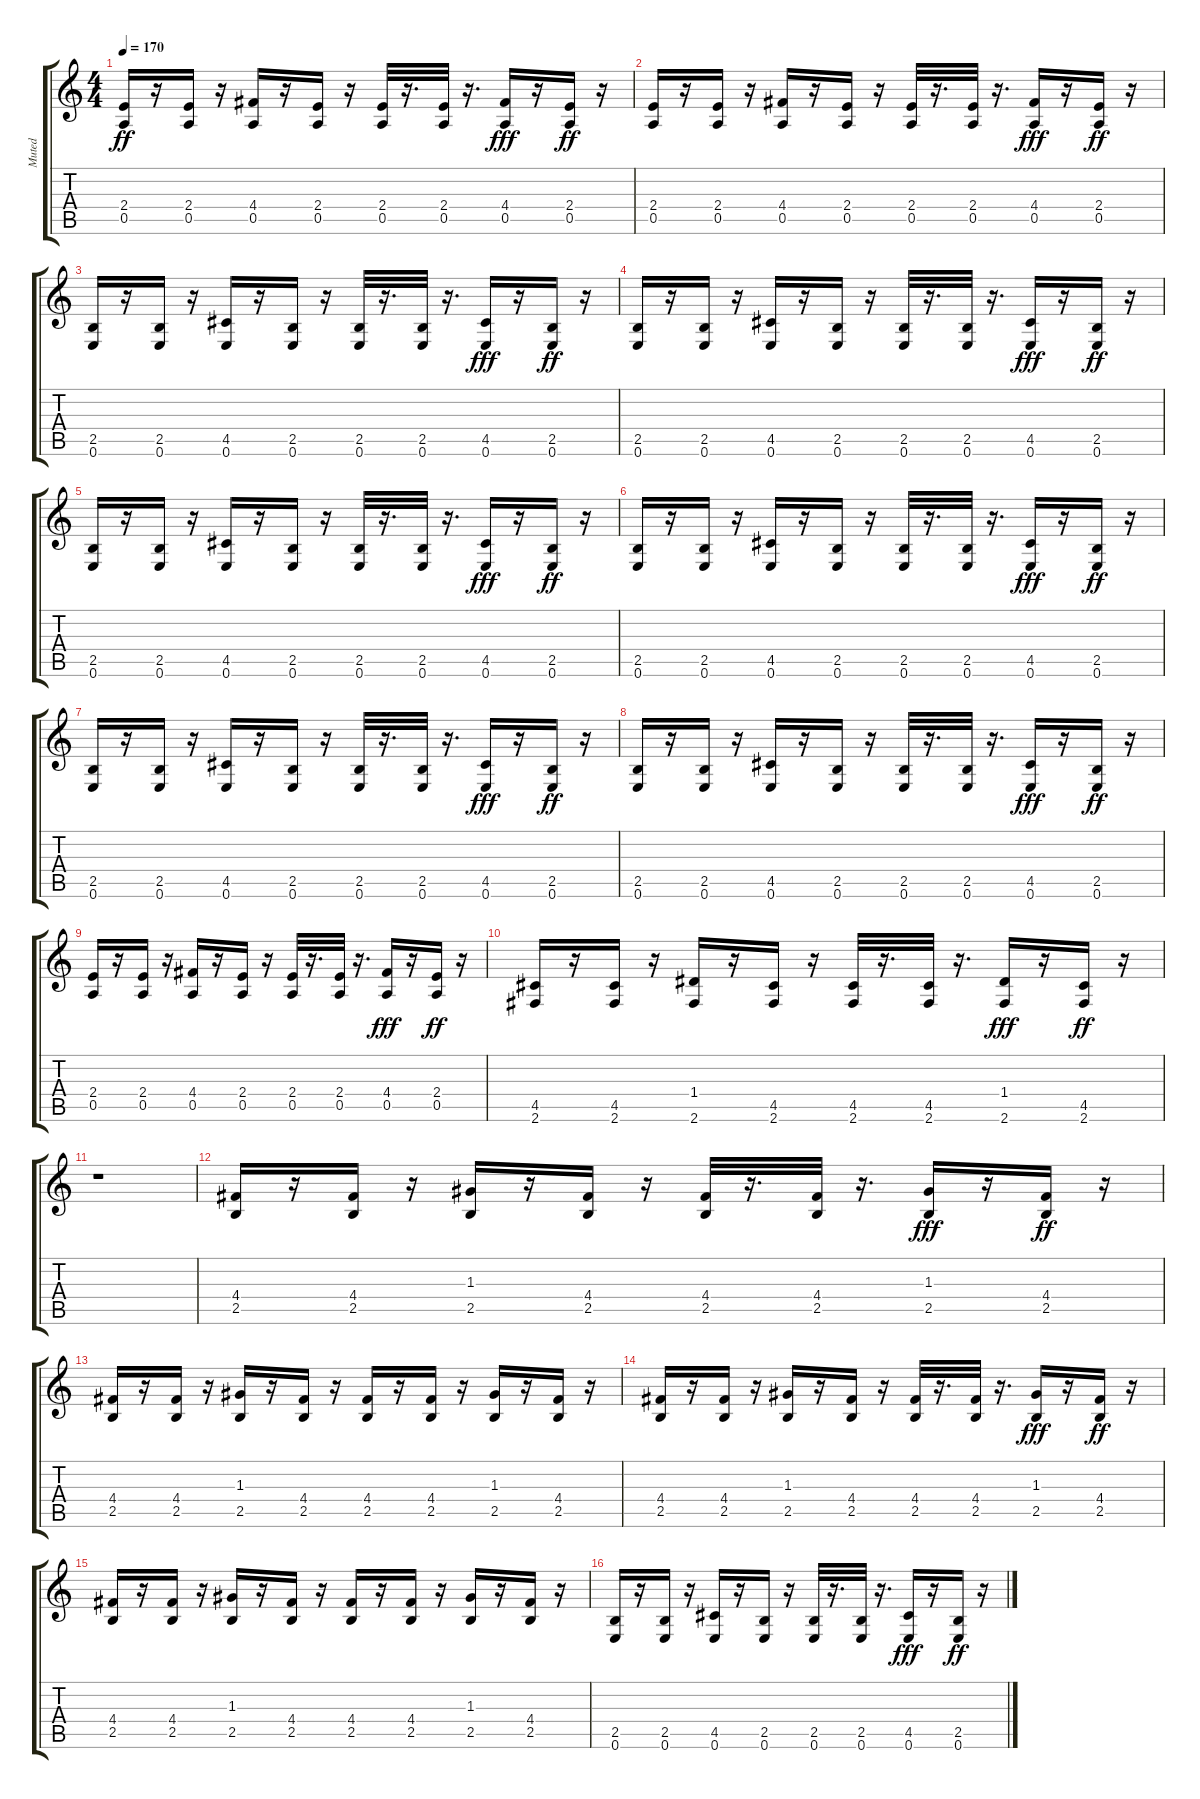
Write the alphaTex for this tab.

\track ("Muted" "Muted") {instrument electricguitarmuted}
\staff {score tabs}
\tuning (E4 B3 G3 D3 A2 E2) {hide}
\ts (4 4)
\tempo 170
\clef g2
\ks c
(2.4 0.5).16{dy ff} r.16 (2.4 0.5).16 r.16 (4.4 0.5).16 r.16 (2.4 0.5).16 r.16 (2.4 0.5).32 r.16{d} (2.4 0.5).32 r.16{d} (4.4 0.5).16{dy fff} r.16 (2.4 0.5).16{dy ff} r.16 |
(2.4 0.5).16 r.16 (2.4 0.5).16 r.16 (4.4 0.5).16 r.16 (2.4 0.5).16 r.16 (2.4 0.5).32 r.16{d} (2.4 0.5).32 r.16{d} (4.4 0.5).16{dy fff} r.16 (2.4 0.5).16{dy ff} r.16 |
(2.5 0.6).16 r.16 (2.5 0.6).16 r.16 (4.5 0.6).16 r.16 (2.5 0.6).16 r.16 (2.5 0.6).32 r.16{d} (2.5 0.6).32 r.16{d} (4.5 0.6).16{dy fff} r.16 (2.5 0.6).16{dy ff} r.16 |
(2.5 0.6).16 r.16 (2.5 0.6).16 r.16 (4.5 0.6).16 r.16 (2.5 0.6).16 r.16 (2.5 0.6).32 r.16{d} (2.5 0.6).32 r.16{d} (4.5 0.6).16{dy fff} r.16 (2.5 0.6).16{dy ff} r.16 |
(2.5 0.6).16 r.16 (2.5 0.6).16 r.16 (4.5 0.6).16 r.16 (2.5 0.6).16 r.16 (2.5 0.6).32 r.16{d} (2.5 0.6).32 r.16{d} (4.5 0.6).16{dy fff} r.16 (2.5 0.6).16{dy ff} r.16 |
(2.5 0.6).16 r.16 (2.5 0.6).16 r.16 (4.5 0.6).16 r.16 (2.5 0.6).16 r.16 (2.5 0.6).32 r.16{d} (2.5 0.6).32 r.16{d} (4.5 0.6).16{dy fff} r.16 (2.5 0.6).16{dy ff} r.16 |
(2.5 0.6).16 r.16 (2.5 0.6).16 r.16 (4.5 0.6).16 r.16 (2.5 0.6).16 r.16 (2.5 0.6).32 r.16{d} (2.5 0.6).32 r.16{d} (4.5 0.6).16{dy fff} r.16 (2.5 0.6).16{dy ff} r.16 |
(2.5 0.6).16 r.16 (2.5 0.6).16 r.16 (4.5 0.6).16 r.16 (2.5 0.6).16 r.16 (2.5 0.6).32 r.16{d} (2.5 0.6).32 r.16{d} (4.5 0.6).16{dy fff} r.16 (2.5 0.6).16{dy ff} r.16 |
(2.4 0.5).16 r.16 (2.4 0.5).16 r.16 (4.4 0.5).16 r.16 (2.4 0.5).16 r.16 (2.4 0.5).32 r.16{d} (2.4 0.5).32 r.16{d} (4.4 0.5).16{dy fff} r.16 (2.4 0.5).16{dy ff} r.16 |
(4.5 2.6).16 r.16 (4.5 2.6).16 r.16 (1.4 2.6).16 r.16 (4.5 2.6).16 r.16 (4.5 2.6).32 r.16{d} (4.5 2.6).32 r.16{d} (1.4 2.6).16{dy fff} r.16 (4.5 2.6).16{dy ff} r.16 |
r.1 |
(4.4 2.5).16 r.16 (4.4 2.5).16 r.16 (1.3 2.5).16 r.16 (4.4 2.5).16 r.16 (4.4 2.5).32 r.16{d} (4.4 2.5).32 r.16{d} (1.3 2.5).16{dy fff} r.16 (4.4 2.5).16{dy ff} r.16 |
(4.4 2.5).16 r.16 (4.4 2.5).16 r.16 (1.3 2.5).16 r.16 (4.4 2.5).16 r.16 (4.4 2.5).16 r.16 (4.4 2.5).16 r.16 (1.3 2.5).16 r.16 (4.4 2.5).16 r.16 |
(4.4 2.5).16 r.16 (4.4 2.5).16 r.16 (1.3 2.5).16 r.16 (4.4 2.5).16 r.16 (4.4 2.5).32 r.16{d} (4.4 2.5).32 r.16{d} (1.3 2.5).16{dy fff} r.16 (4.4 2.5).16{dy ff} r.16 |
(4.4 2.5).16 r.16 (4.4 2.5).16 r.16 (1.3 2.5).16 r.16 (4.4 2.5).16 r.16 (4.4 2.5).16 r.16 (4.4 2.5).16 r.16 (1.3 2.5).16 r.16 (4.4 2.5).16 r.16 |
(2.5 0.6).16 r.16 (2.5 0.6).16 r.16 (4.5 0.6).16 r.16 (2.5 0.6).16 r.16 (2.5 0.6).32 r.16{d} (2.5 0.6).32 r.16{d} (4.5 0.6).16{dy fff} r.16 (2.5 0.6).16{dy ff} r.16
